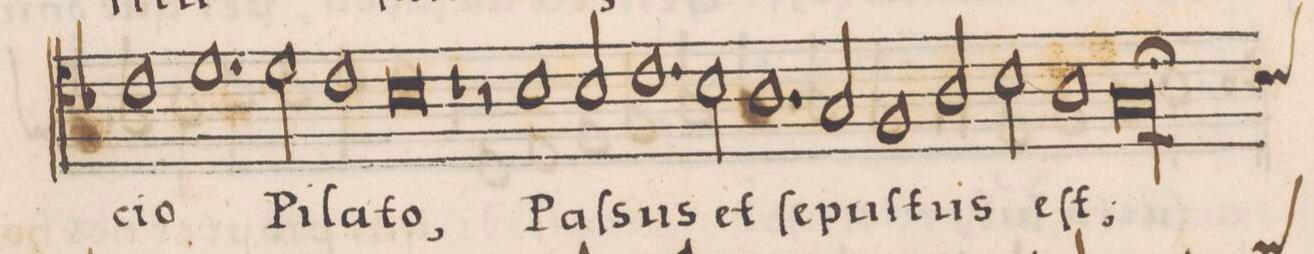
**kern	**text
*I"TENOR	*
*clefC4	*
*k[b-]	*
*met(C|)	*
*M2/1	*
1c\	-ci-
1.d\	-o
=111-	=111-
2d\	Pi-
1c\	-la-
=112-	=112-
0B-\	-to,
=113-	=113-
1r	.
2r	.
1B-\	Paſ-
=114-	=114-
2B-/	-sus
1.c\	.
=115-	=115-
2B-\	et
1.A\	ſe-
=116-	=116-
2G/	-pul-
1F/	.
=117-	=117-
2A/	-tus
2B-\	.
1A\	eſt;
=118-	=118-
*custos:B-	*
00G\;	.
=119-	=119-
=120-	=120-
*-	*-
